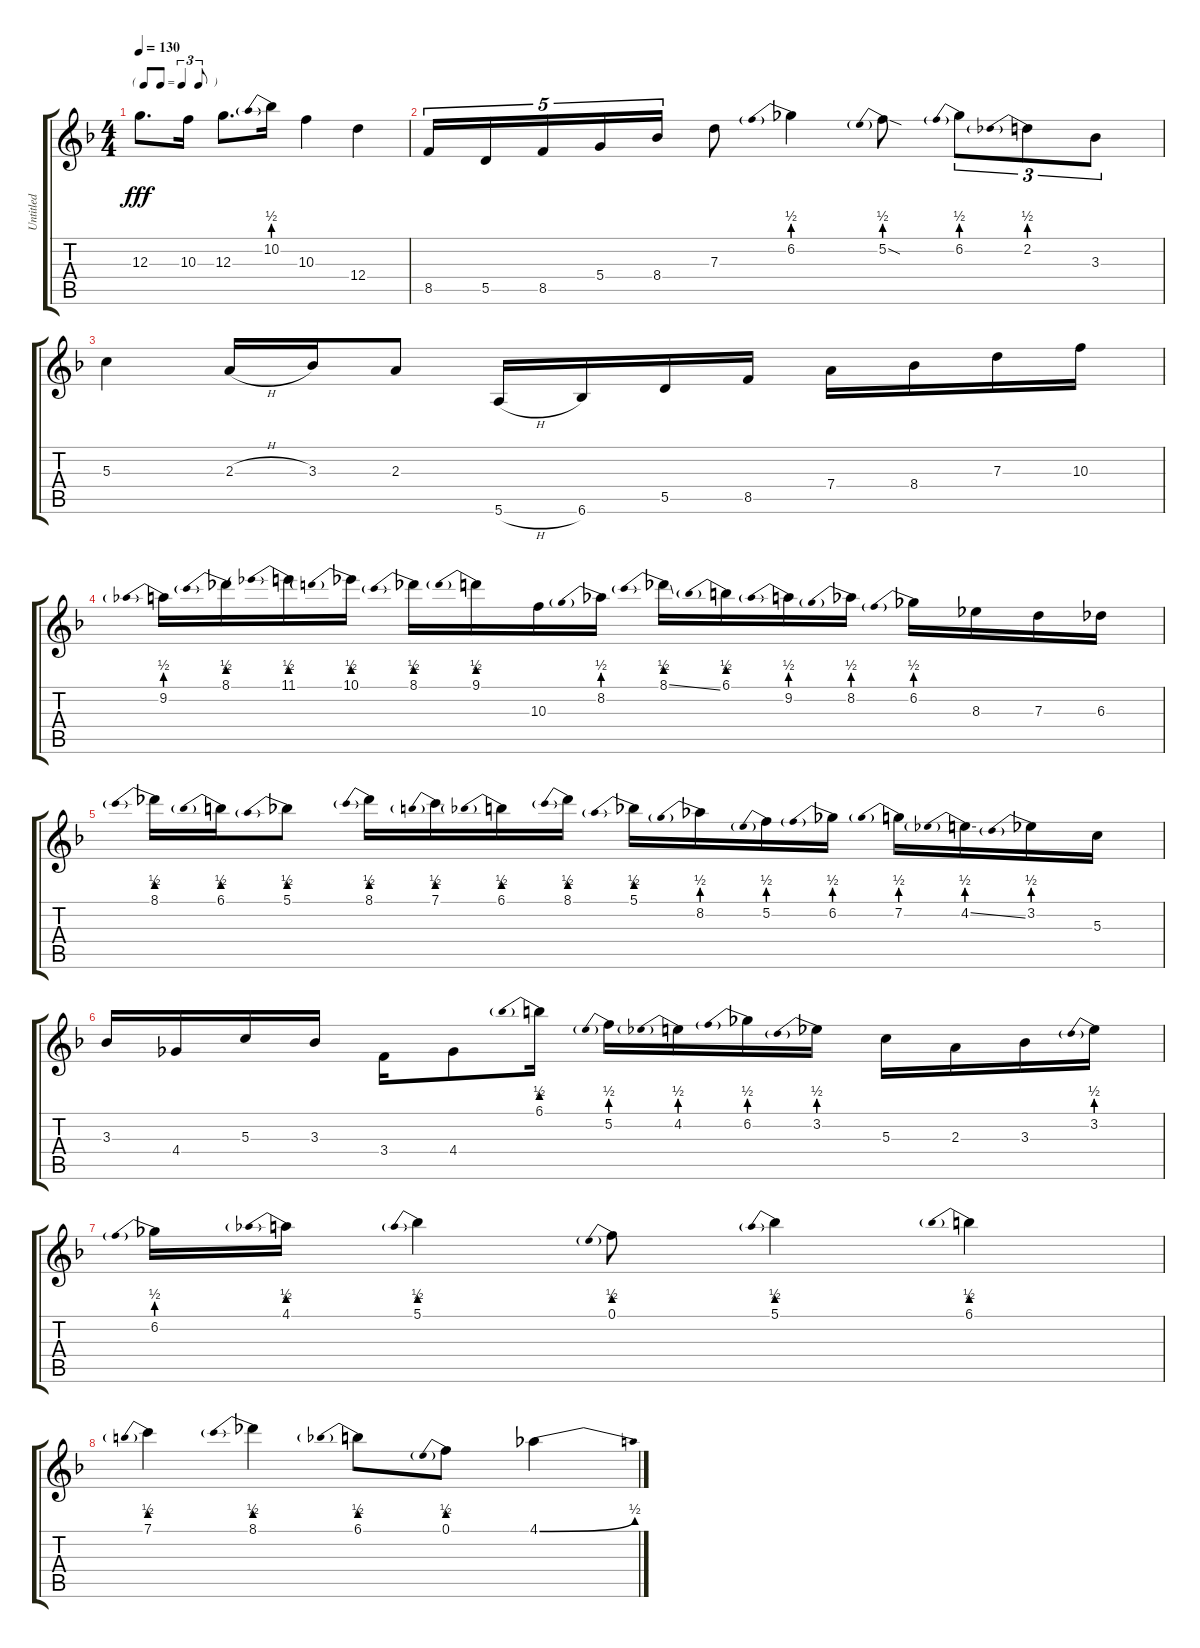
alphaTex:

\track ("Untitled" "Untitled") {instrument acousticguitarsteel}
\staff {score tabs}
\tuning (E4 B3 G3 D3 A2 E2) {hide}
\ts (4 4)
\tf triplet8th
\tempo 130
\clef g2
\ks f
12.3.8{d dy fff} 10.3.16 12.3.8{d} 10.2{be (prebend 0 2 60 2)}.16 10.3.4 12.4.4 |
8.5.16{tu (5 4)} 5.5.16{tu (5 4)} 8.5.16{tu (5 4)} 5.4.16{tu (5 4)} 8.4.16{tu (5 4)} 7.3.8 6.2{be (prebend 0 2 60 2)}.4 5.2{be (prebend 0 2 60 2) sod}.8 6.2{be (prebend 0 2 60 2)}.8{tu (3 2)} 2.2{be (prebend 0 2 60 2)}.8{tu (3 2)} 3.3.8{tu (3 2)} |
5.3.4 2.3{h}.16 3.3.16 2.3.8 5.6{h}.16 6.6.16 5.5.16 8.5.16 7.4.16 8.4.16 7.3.16 10.3.16 |
9.2{be (prebend 0 2 60 2)}.16 8.1{be (prebend 0 2 60 2)}.16 11.1{be (prebend 0 2 60 2)}.16 10.1{be (prebend 0 2 60 2)}.16 8.1{be (prebend 0 2 60 2)}.16 9.1{be (prebend 0 2 60 2)}.16 10.3.16 8.2{be (prebend 0 2 60 2)}.16 8.1{be (prebend 0 2 60 2) ss}.16 6.1{be (prebend 0 2 60 2)}.16 9.2{be (prebend 0 2 60 2)}.16 8.2{be (prebend 0 2 60 2)}.16 6.2{be (prebend 0 2 60 2)}.16 8.3.16 7.3.16 6.3.16 |
8.1{be (prebend 0 2 60 2)}.16 6.1{be (prebend 0 2 60 2)}.16 5.1{be (prebend 0 2 60 2)}.8 8.1{be (prebend 0 2 60 2)}.16 7.1{be (prebend 0 2 60 2)}.16 6.1{be (prebend 0 2 60 2)}.16 8.1{be (prebend 0 2 60 2)}.16 5.1{be (prebend 0 2 60 2)}.16 8.2{be (prebend 0 2 60 2)}.16 5.2{be (prebend 0 2 60 2)}.16 6.2{be (prebend 0 2 60 2)}.16 7.2{be (prebend 0 2 60 2)}.16 4.2{be (prebend 0 2 60 2) ss}.16 3.2{be (prebend 0 2 60 2)}.16 5.3.16 |
3.3.16 4.4.16 5.3.16 3.3.16 3.4.16 4.4.8 6.1{be (prebend 0 2 60 2)}.16 5.2{be (prebend 0 2 60 2)}.16 4.2{be (prebend 0 2 60 2)}.16 6.2{be (prebend 0 2 60 2)}.16 3.2{be (prebend 0 2 60 2)}.16 5.3.16 2.3.16 3.3.16 3.2{be (prebend 0 2 60 2)}.16 |
6.2{be (prebend 0 2 60 2)}.16 4.1{be (prebend 0 2 60 2)}.16 5.1{be (prebend 0 2 60 2)}.4 0.1{be (prebend 0 2 60 2)}.8 5.1{be (prebend 0 2 60 2)}.4 6.1{be (prebend 0 2 60 2)}.4 |
7.1{be (prebend 0 2 60 2)}.4 8.1{be (prebend 0 2 60 2)}.4 6.1{be (prebend 0 2 60 2)}.8 0.1{be (prebend 0 2 60 2)}.8 4.1{be (bend 0 0 60 2)}.4
